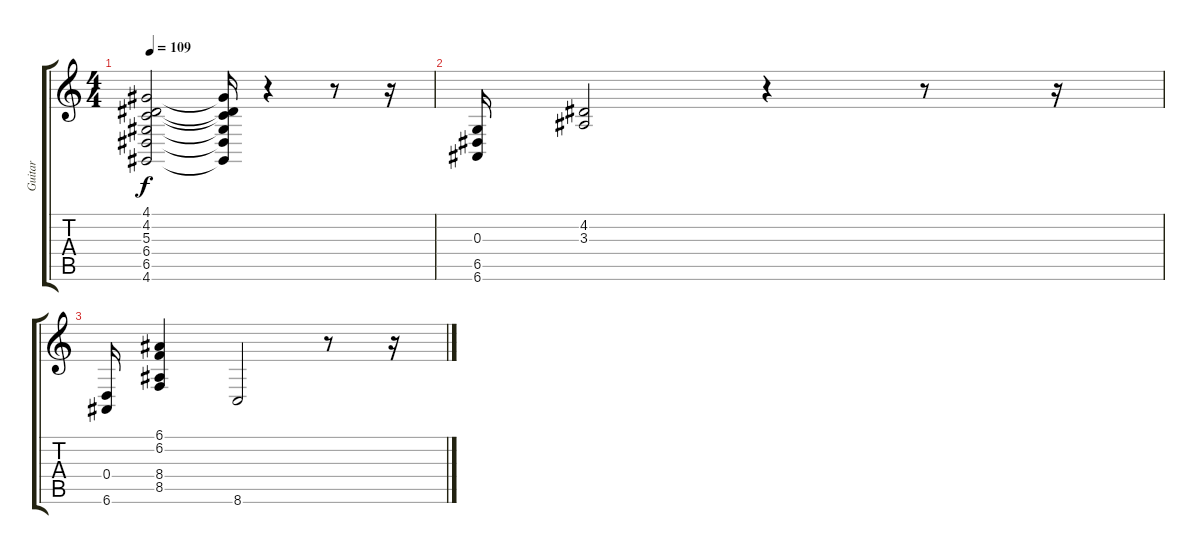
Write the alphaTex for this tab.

\track ("Guitar" "Guitar") {instrument lead8bassandlead}
\staff {score tabs}
\tuning (E4 B3 G3 D3 A2 E2) {hide}
\ts (4 4)
\tempo 109
\clef g2
\ks c
(4.1 4.2 5.3 6.4 6.5 4.6).2{dy f} (4.1{t} 4.2{t} 5.3{t} 6.4{t} 6.5{t} 4.6{t}).16 r.4 r.8 r.16 |
(0.3 6.5 6.6).16 (4.2 3.3).2 r.4 r.8 r.16 |
(0.4 6.6).16 (6.1 6.2 8.4 8.5).4 8.6.2 r.8 r.16
